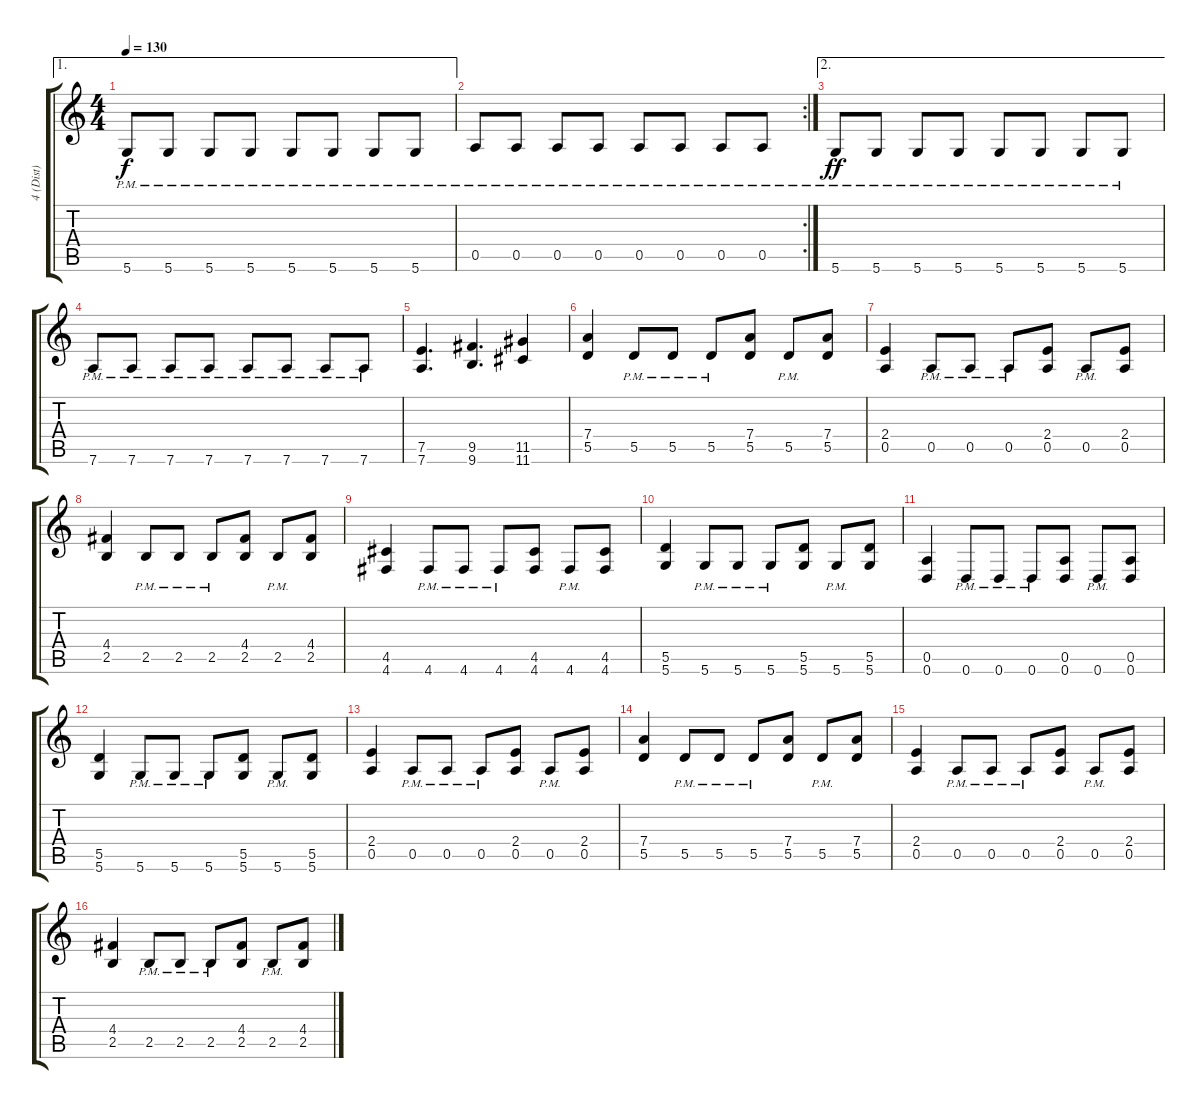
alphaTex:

\track ("4 (Dist)" "4 (Dist)") {instrument distortionguitar}
\staff {score tabs}
\tuning (E4 B3 G3 D3 A2 D2) {hide}
\ae 1
\ts (4 4)
\tempo 130
\clef g2
\ks c
5.6{pm}.8{dy f} 5.6{pm}.8 5.6{pm}.8 5.6{pm}.8 5.6{pm}.8 5.6{pm}.8 5.6{pm}.8 5.6{pm}.8 |
\rc 2
0.5{pm}.8 0.5{pm}.8 0.5{pm}.8 0.5{pm}.8 0.5{pm}.8 0.5{pm}.8 0.5{pm}.8 0.5{pm}.8 |
\ae 2
5.6{pm}.8{dy ff} 5.6{pm}.8 5.6{pm}.8 5.6{pm}.8 5.6{pm}.8 5.6{pm}.8 5.6{pm}.8 5.6{pm}.8 |
7.6{pm}.8 7.6{pm}.8 7.6{pm}.8 7.6{pm}.8 7.6{pm}.8 7.6{pm}.8 7.6{pm}.8 7.6{pm}.8 |
(7.5 7.6).4{d} (9.5 9.6).4{d} (11.5 11.6).4 |
(7.4 5.5).4 5.5{pm}.8 5.5{pm}.8 5.5{pm}.8 (7.4 5.5).8 5.5{pm}.8 (7.4 5.5).8 |
(2.4 0.5).4 0.5{pm}.8 0.5{pm}.8 0.5{pm}.8 (2.4 0.5).8 0.5{pm}.8 (2.4 0.5).8 |
(4.4 2.5).4 2.5{pm}.8 2.5{pm}.8 2.5{pm}.8 (4.4 2.5).8 2.5{pm}.8 (4.4 2.5).8 |
(4.5 4.6).4 4.6{pm}.8 4.6{pm}.8 4.6{pm}.8 (4.5 4.6).8 4.6{pm}.8 (4.5 4.6).8 |
(5.5 5.6).4 5.6{pm}.8 5.6{pm}.8 5.6{pm}.8 (5.5 5.6).8 5.6{pm}.8 (5.5 5.6).8 |
(0.5 0.6).4 0.6{pm}.8 0.6{pm}.8 0.6{pm}.8 (0.5 0.6).8 0.6{pm}.8 (0.5 0.6).8 |
(5.5 5.6).4 5.6{pm}.8 5.6{pm}.8 5.6{pm}.8 (5.5 5.6).8 5.6{pm}.8 (5.5 5.6).8 |
(2.4 0.5).4 0.5{pm}.8 0.5{pm}.8 0.5{pm}.8 (2.4 0.5).8 0.5{pm}.8 (2.4 0.5).8 |
(7.4 5.5).4 5.5{pm}.8 5.5{pm}.8 5.5{pm}.8 (7.4 5.5).8 5.5{pm}.8 (7.4 5.5).8 |
(2.4 0.5).4 0.5{pm}.8 0.5{pm}.8 0.5{pm}.8 (2.4 0.5).8 0.5{pm}.8 (2.4 0.5).8 |
(4.4 2.5).4 2.5{pm}.8 2.5{pm}.8 2.5{pm}.8 (4.4 2.5).8 2.5{pm}.8 (4.4 2.5).8
